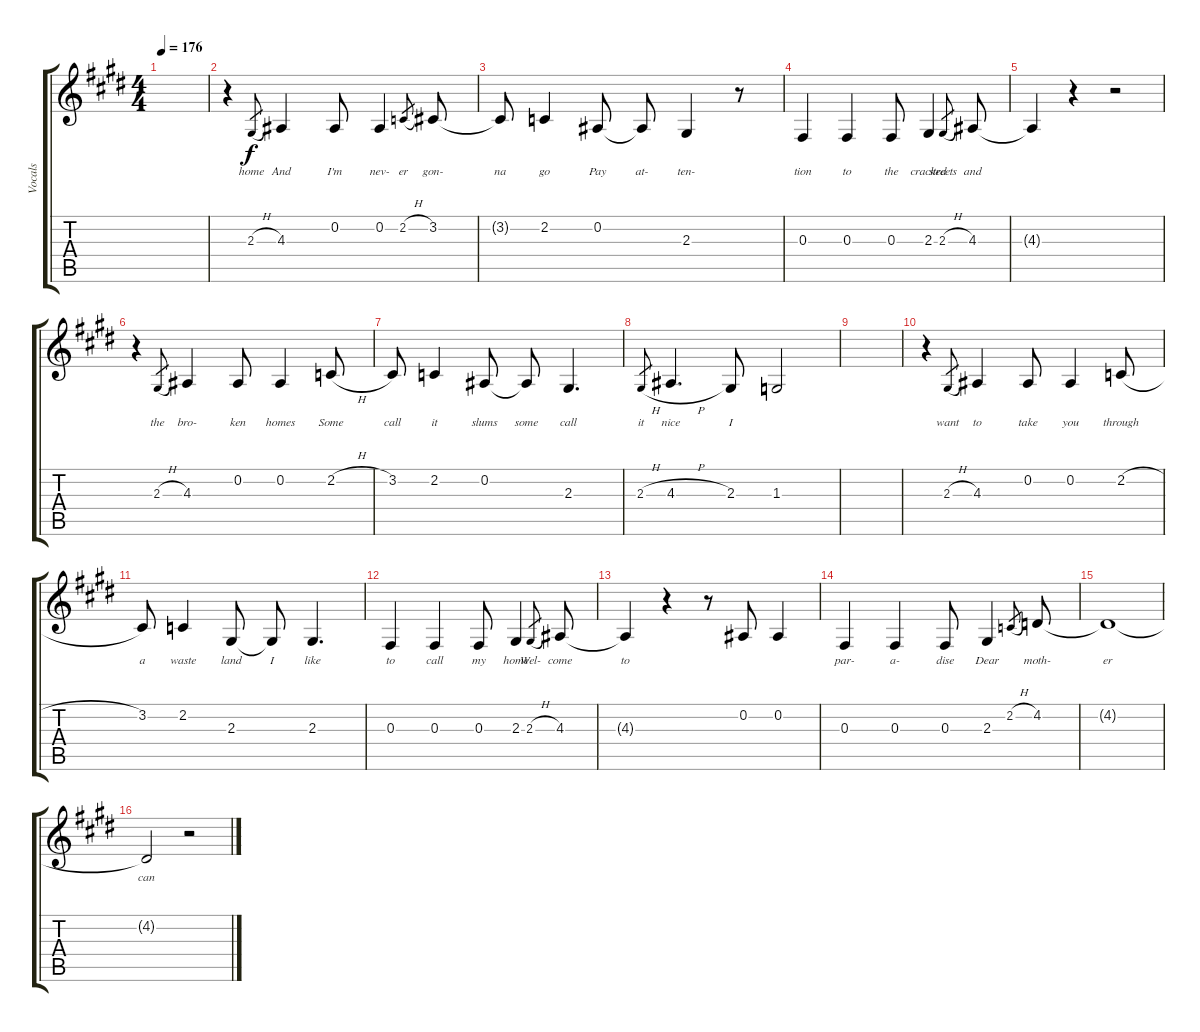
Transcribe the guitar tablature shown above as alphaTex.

\track ("Vocals" "Vocals") {instrument clarinet}
\staff {score tabs}
\tuning (Eb4 Bb3 Gb3 Db3 Ab2 Eb2) {hide}
\ts (4 4)
\tempo 176
\clef g2
\ks e
|
r.4 2.3{h}.8{lyrics (0 "home") lyrics (1 "") lyrics (2 "") lyrics (3 "") lyrics (4 "") gr} 4.3.4{lyrics (0 "And") lyrics (1 "") lyrics (2 "") lyrics (3 "") lyrics (4 "")} 0.2.8{lyrics (0 "I'm") lyrics (1 "") lyrics (2 "") lyrics (3 "") lyrics (4 "")} 0.2.4{lyrics (0 "nev-") lyrics (1 "") lyrics (2 "") lyrics (3 "") lyrics (4 "")} 2.2{h}.8{lyrics (0 "er") lyrics (1 "") lyrics (2 "") lyrics (3 "") lyrics (4 "") gr} 3.2.8{lyrics (0 "gon-") lyrics (1 "") lyrics (2 "") lyrics (3 "") lyrics (4 "")} |
3.2{t}.8{lyrics (0 "na") lyrics (1 "") lyrics (2 "") lyrics (3 "") lyrics (4 "")} 2.2.4{lyrics (0 "go") lyrics (1 "") lyrics (2 "") lyrics (3 "") lyrics (4 "")} 0.2.8{lyrics (0 "Pay") lyrics (1 "") lyrics (2 "") lyrics (3 "") lyrics (4 "")} 0.2{t}.8{lyrics (0 "at-") lyrics (1 "") lyrics (2 "") lyrics (3 "") lyrics (4 "")} 2.3.4{lyrics (0 "ten-") lyrics (1 "") lyrics (2 "") lyrics (3 "") lyrics (4 "")} r.8 |
0.3.4{lyrics (0 "tion") lyrics (1 "") lyrics (2 "") lyrics (3 "") lyrics (4 "")} 0.3.4{lyrics (0 "to") lyrics (1 "") lyrics (2 "") lyrics (3 "") lyrics (4 "")} 0.3.8{lyrics (0 "the") lyrics (1 "") lyrics (2 "") lyrics (3 "") lyrics (4 "")} 2.3.4{lyrics (0 "cracked") lyrics (1 "") lyrics (2 "") lyrics (3 "") lyrics (4 "")} 2.3{h}.8{lyrics (0 "streets") lyrics (1 "") lyrics (2 "") lyrics (3 "") lyrics (4 "") gr} 4.3.8{lyrics (0 "and") lyrics (1 "") lyrics (2 "") lyrics (3 "") lyrics (4 "")} |
4.3{t}.4{lyrics (0 "") lyrics (1 "") lyrics (2 "") lyrics (3 "") lyrics (4 "")} r.4 r.2 |
r.4 2.3{h}.8{lyrics (0 "the") lyrics (1 "") lyrics (2 "") lyrics (3 "") lyrics (4 "") gr} 4.3.4{lyrics (0 "bro-") lyrics (1 "") lyrics (2 "") lyrics (3 "") lyrics (4 "")} 0.2.8{lyrics (0 "ken") lyrics (1 "") lyrics (2 "") lyrics (3 "") lyrics (4 "")} 0.2.4{lyrics (0 "homes") lyrics (1 "") lyrics (2 "") lyrics (3 "") lyrics (4 "")} 2.2{h}.8{lyrics (0 "Some") lyrics (1 "") lyrics (2 "") lyrics (3 "") lyrics (4 "")} |
3.2.8{lyrics (0 "call") lyrics (1 "") lyrics (2 "") lyrics (3 "") lyrics (4 "")} 2.2.4{lyrics (0 "it") lyrics (1 "") lyrics (2 "") lyrics (3 "") lyrics (4 "")} 0.2.8{lyrics (0 "slums") lyrics (1 "") lyrics (2 "") lyrics (3 "") lyrics (4 "")} 0.2{t}.8{lyrics (0 "some") lyrics (1 "") lyrics (2 "") lyrics (3 "") lyrics (4 "")} 2.3.4{d lyrics (0 "call") lyrics (1 "") lyrics (2 "") lyrics (3 "") lyrics (4 "")} |
2.3{h}.8{lyrics (0 "it") lyrics (1 "") lyrics (2 "") lyrics (3 "") lyrics (4 "") gr} 4.3{h}.4{d lyrics (0 "nice") lyrics (1 "") lyrics (2 "") lyrics (3 "") lyrics (4 "")} 2.3.8{lyrics (0 "I") lyrics (1 "") lyrics (2 "") lyrics (3 "") lyrics (4 "")} 1.3.2{lyrics (0 "") lyrics (1 "") lyrics (2 "") lyrics (3 "") lyrics (4 "")} |
|
r.4 2.3{h}.8{lyrics (0 "want") lyrics (1 "") lyrics (2 "") lyrics (3 "") lyrics (4 "") gr} 4.3.4{lyrics (0 "to") lyrics (1 "") lyrics (2 "") lyrics (3 "") lyrics (4 "")} 0.2.8{lyrics (0 "take") lyrics (1 "") lyrics (2 "") lyrics (3 "") lyrics (4 "")} 0.2.4{lyrics (0 "you") lyrics (1 "") lyrics (2 "") lyrics (3 "") lyrics (4 "")} 2.2{h}.8{lyrics (0 "through") lyrics (1 "") lyrics (2 "") lyrics (3 "") lyrics (4 "")} |
3.2.8{lyrics (0 "a") lyrics (1 "") lyrics (2 "") lyrics (3 "") lyrics (4 "")} 2.2.4{lyrics (0 "waste") lyrics (1 "") lyrics (2 "") lyrics (3 "") lyrics (4 "")} 2.3.8{lyrics (0 "land") lyrics (1 "") lyrics (2 "") lyrics (3 "") lyrics (4 "")} 2.3{t}.8{lyrics (0 "I") lyrics (1 "") lyrics (2 "") lyrics (3 "") lyrics (4 "")} 2.3.4{d lyrics (0 "like") lyrics (1 "") lyrics (2 "") lyrics (3 "") lyrics (4 "")} |
0.3.4{lyrics (0 "to") lyrics (1 "") lyrics (2 "") lyrics (3 "") lyrics (4 "")} 0.3.4{lyrics (0 "call") lyrics (1 "") lyrics (2 "") lyrics (3 "") lyrics (4 "")} 0.3.8{lyrics (0 "my") lyrics (1 "") lyrics (2 "") lyrics (3 "") lyrics (4 "")} 2.3.4{lyrics (0 "home") lyrics (1 "") lyrics (2 "") lyrics (3 "") lyrics (4 "")} 2.3{h}.8{lyrics (0 "Wel-") lyrics (1 "") lyrics (2 "") lyrics (3 "") lyrics (4 "") gr} 4.3.8{lyrics (0 "come") lyrics (1 "") lyrics (2 "") lyrics (3 "") lyrics (4 "")} |
4.3{t}.4{lyrics (0 "to") lyrics (1 "") lyrics (2 "") lyrics (3 "") lyrics (4 "")} r.4 r.8 0.2.8{lyrics (0 "") lyrics (1 "") lyrics (2 "") lyrics (3 "") lyrics (4 "")} 0.2.4{lyrics (0 "") lyrics (1 "") lyrics (2 "") lyrics (3 "") lyrics (4 "")} |
0.3.4{lyrics (0 "par-") lyrics (1 "") lyrics (2 "") lyrics (3 "") lyrics (4 "")} 0.3.4{lyrics (0 "a-") lyrics (1 "") lyrics (2 "") lyrics (3 "") lyrics (4 "")} 0.3.8{lyrics (0 "dise") lyrics (1 "") lyrics (2 "") lyrics (3 "") lyrics (4 "")} 2.3.4{lyrics (0 "Dear") lyrics (1 "") lyrics (2 "") lyrics (3 "") lyrics (4 "")} 2.2{h}.8{lyrics (0 "") lyrics (1 "") lyrics (2 "") lyrics (3 "") lyrics (4 "") gr} 4.2.8{lyrics (0 "moth-") lyrics (1 "") lyrics (2 "") lyrics (3 "") lyrics (4 "")} |
4.2{t}.1{lyrics (0 "er") lyrics (1 "") lyrics (2 "") lyrics (3 "") lyrics (4 "")} |
4.2{t}.2{lyrics (0 "can") lyrics (1 "") lyrics (2 "") lyrics (3 "") lyrics (4 "")} r.2
